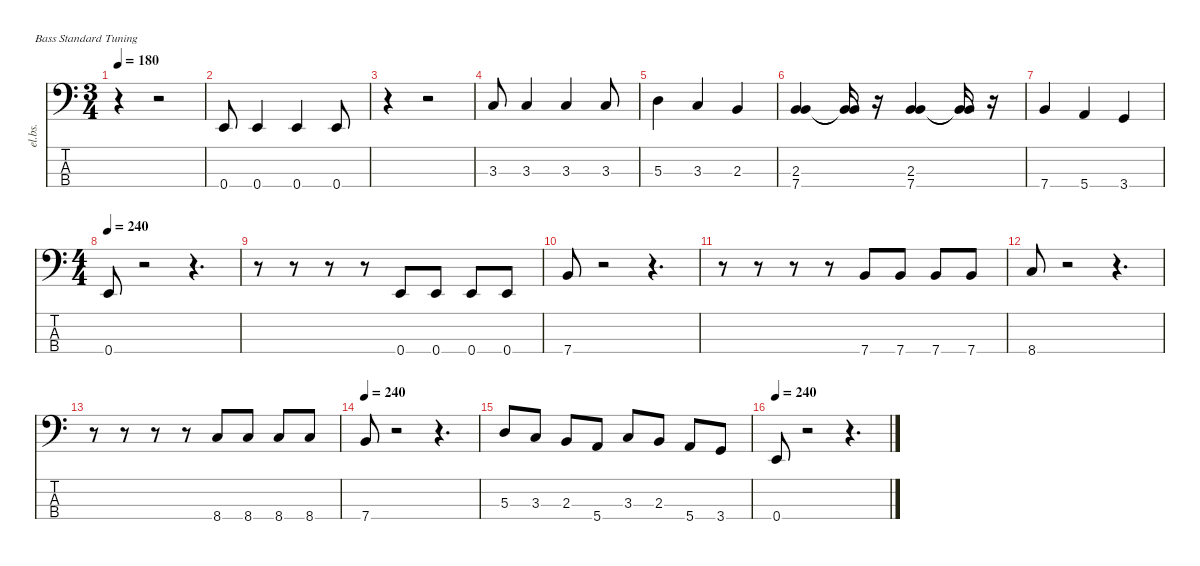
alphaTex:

\defaultSystemsLayout 4
\hideDynamics
\bracketExtendMode nobrackets
\track ("kaame" "el.bs.") {instrument electricbassfinger}
\staff {score tabs}
\tuning (G2 D2 A1 E1)
\ts (3 4)
\tempo 180
\clef f4
\ks c
r.4{dy f beam Down} r.2{beam Down} |
0.4.8{beam Up} 0.4.4{beam Up} 0.4.4{beam Up} 0.4.8{beam Up} |
r.4{beam Down} r.2{beam Down} |
3.3.8{beam Up} 3.3.4{beam Up} 3.3.4{beam Up} 3.3.8{beam Up} |
5.3.4{beam Down} 3.3.4{beam Up} 2.3.4{beam Up} |
(2.3 7.4).4{beam Up} (2.3{t} 7.4{t}).16{beam Up} r.16{beam Down} (2.3 7.4).4{beam Up} (2.3{t} 7.4{t}).16{beam Up} r.16{beam Down} |
7.4.4{beam Up} 5.4.4{beam Up} 3.4.4{beam Up} |
\ts (4 4)
\beaming (8 2 2 2 2)
\tempo 240
0.4.8{beam Up} r.2{beam Down} r.4{d beam Down} |
r.8{beam Down} r.8{beam Down} r.8{beam Down} r.8{beam Down} 0.4.8{beam Up} 0.4.8{beam Up} 0.4.8{beam Up} 0.4.8{beam Up} |
7.4.8{beam Up} r.2{beam Down} r.4{d beam Down} |
r.8{beam Down} r.8{beam Down} r.8{beam Down} r.8{beam Down} 7.4.8{beam Up} 7.4.8{beam Up} 7.4.8{beam Up} 7.4.8{beam Up} |
8.4.8{beam Up} r.2{beam Down} r.4{d beam Down} |
r.8{beam Down} r.8{beam Down} r.8{beam Down} r.8{beam Down} 8.4.8{beam Up} 8.4.8{beam Up} 8.4.8{beam Up} 8.4.8{beam Up} |
\tempo 240
7.4.8{beam Up} r.2{beam Down} r.4{d beam Down} |
5.3.8{beam Up} 3.3.8{beam Up} 2.3.8{beam Up} 5.4.8{beam Up} 3.3.8{beam Up} 2.3.8{beam Up} 5.4.8{beam Up} 3.4.8{beam Up} |
\tempo 240
0.4.8{beam Up} r.2{beam Down} r.4{d beam Down}
